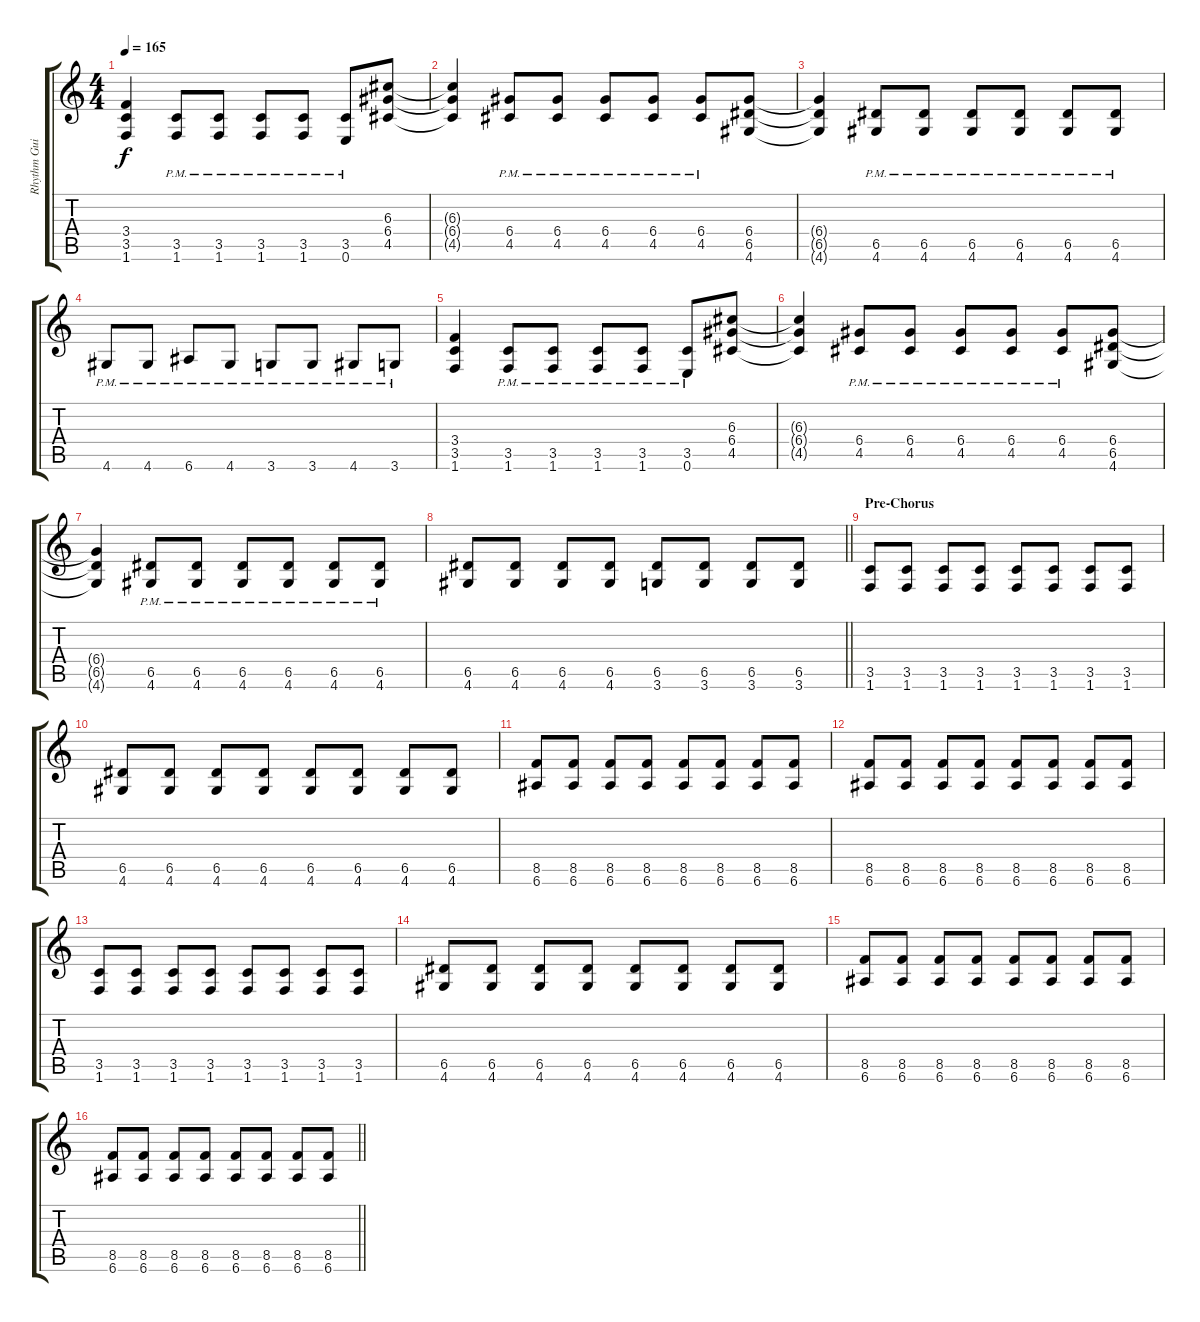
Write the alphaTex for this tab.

\track ("Rhythm Guitar" "Rhythm Gui") {instrument distortionguitar}
\staff {score tabs}
\tuning (E4 B3 G3 D3 A2 E2) {hide}
\ts (4 4)
\tempo 165
\clef g2
\ks c
(3.4 3.5 1.6).4{dy f} (3.5{pm} 1.6{pm}).8 (3.5{pm} 1.6{pm}).8 (3.5{pm} 1.6{pm}).8 (3.5{pm} 1.6{pm}).8 (3.5{pm} 0.6{pm}).8 (6.3 6.4 4.5).8 |
(6.3{t} 6.4{t} 4.5{t}).4 (6.4{pm} 4.5{pm}).8 (6.4{pm} 4.5{pm}).8 (6.4{pm} 4.5{pm}).8 (6.4{pm} 4.5{pm}).8 (6.4{pm} 4.5{pm}).8 (6.4 6.5 4.6).8 |
(6.4{t} 6.5{t} 4.6{t}).4 (6.5{pm} 4.6{pm}).8 (6.5{pm} 4.6{pm}).8 (6.5{pm} 4.6{pm}).8 (6.5{pm} 4.6{pm}).8 (6.5{pm} 4.6{pm}).8 (6.5{pm} 4.6{pm}).8 |
4.6{pm}.8 4.6{pm}.8 6.6{pm}.8 4.6{pm}.8 3.6{pm}.8 3.6{pm}.8 4.6{pm}.8 3.6{pm}.8 |
(3.4 3.5 1.6).4 (3.5{pm} 1.6{pm}).8 (3.5{pm} 1.6{pm}).8 (3.5{pm} 1.6{pm}).8 (3.5{pm} 1.6{pm}).8 (3.5{pm} 0.6{pm}).8 (6.3 6.4 4.5).8 |
(6.3{t} 6.4{t} 4.5{t}).4 (6.4{pm} 4.5{pm}).8 (6.4{pm} 4.5{pm}).8 (6.4{pm} 4.5{pm}).8 (6.4{pm} 4.5{pm}).8 (6.4{pm} 4.5{pm}).8 (6.4 6.5 4.6).8 |
(6.4{t} 6.5{t} 4.6{t}).4 (6.5{pm} 4.6{pm}).8 (6.5{pm} 4.6{pm}).8 (6.5{pm} 4.6{pm}).8 (6.5{pm} 4.6{pm}).8 (6.5{pm} 4.6{pm}).8 (6.5{pm} 4.6{pm}).8 |
\barLineRight lightlight
(6.5 4.6).8 (6.5 4.6).8 (6.5 4.6).8 (6.5 4.6).8 (6.5 3.6).8 (6.5 3.6).8 (6.5 3.6).8 (6.5 3.6).8 |
\section ("" "Pre-Chorus")
(3.5 1.6).8 (3.5 1.6).8 (3.5 1.6).8 (3.5 1.6).8 (3.5 1.6).8 (3.5 1.6).8 (3.5 1.6).8 (3.5 1.6).8 |
(6.5 4.6).8 (6.5 4.6).8 (6.5 4.6).8 (6.5 4.6).8 (6.5 4.6).8 (6.5 4.6).8 (6.5 4.6).8 (6.5 4.6).8 |
(8.5 6.6).8 (8.5 6.6).8 (8.5 6.6).8 (8.5 6.6).8 (8.5 6.6).8 (8.5 6.6).8 (8.5 6.6).8 (8.5 6.6).8 |
(8.5 6.6).8 (8.5 6.6).8 (8.5 6.6).8 (8.5 6.6).8 (8.5 6.6).8 (8.5 6.6).8 (8.5 6.6).8 (8.5 6.6).8 |
(3.5 1.6).8 (3.5 1.6).8 (3.5 1.6).8 (3.5 1.6).8 (3.5 1.6).8 (3.5 1.6).8 (3.5 1.6).8 (3.5 1.6).8 |
(6.5 4.6).8 (6.5 4.6).8 (6.5 4.6).8 (6.5 4.6).8 (6.5 4.6).8 (6.5 4.6).8 (6.5 4.6).8 (6.5 4.6).8 |
(8.5 6.6).8 (8.5 6.6).8 (8.5 6.6).8 (8.5 6.6).8 (8.5 6.6).8 (8.5 6.6).8 (8.5 6.6).8 (8.5 6.6).8 |
\barLineRight lightlight
(8.5 6.6).8 (8.5 6.6).8 (8.5 6.6).8 (8.5 6.6).8 (8.5 6.6).8 (8.5 6.6).8 (8.5 6.6).8 (8.5 6.6).8
